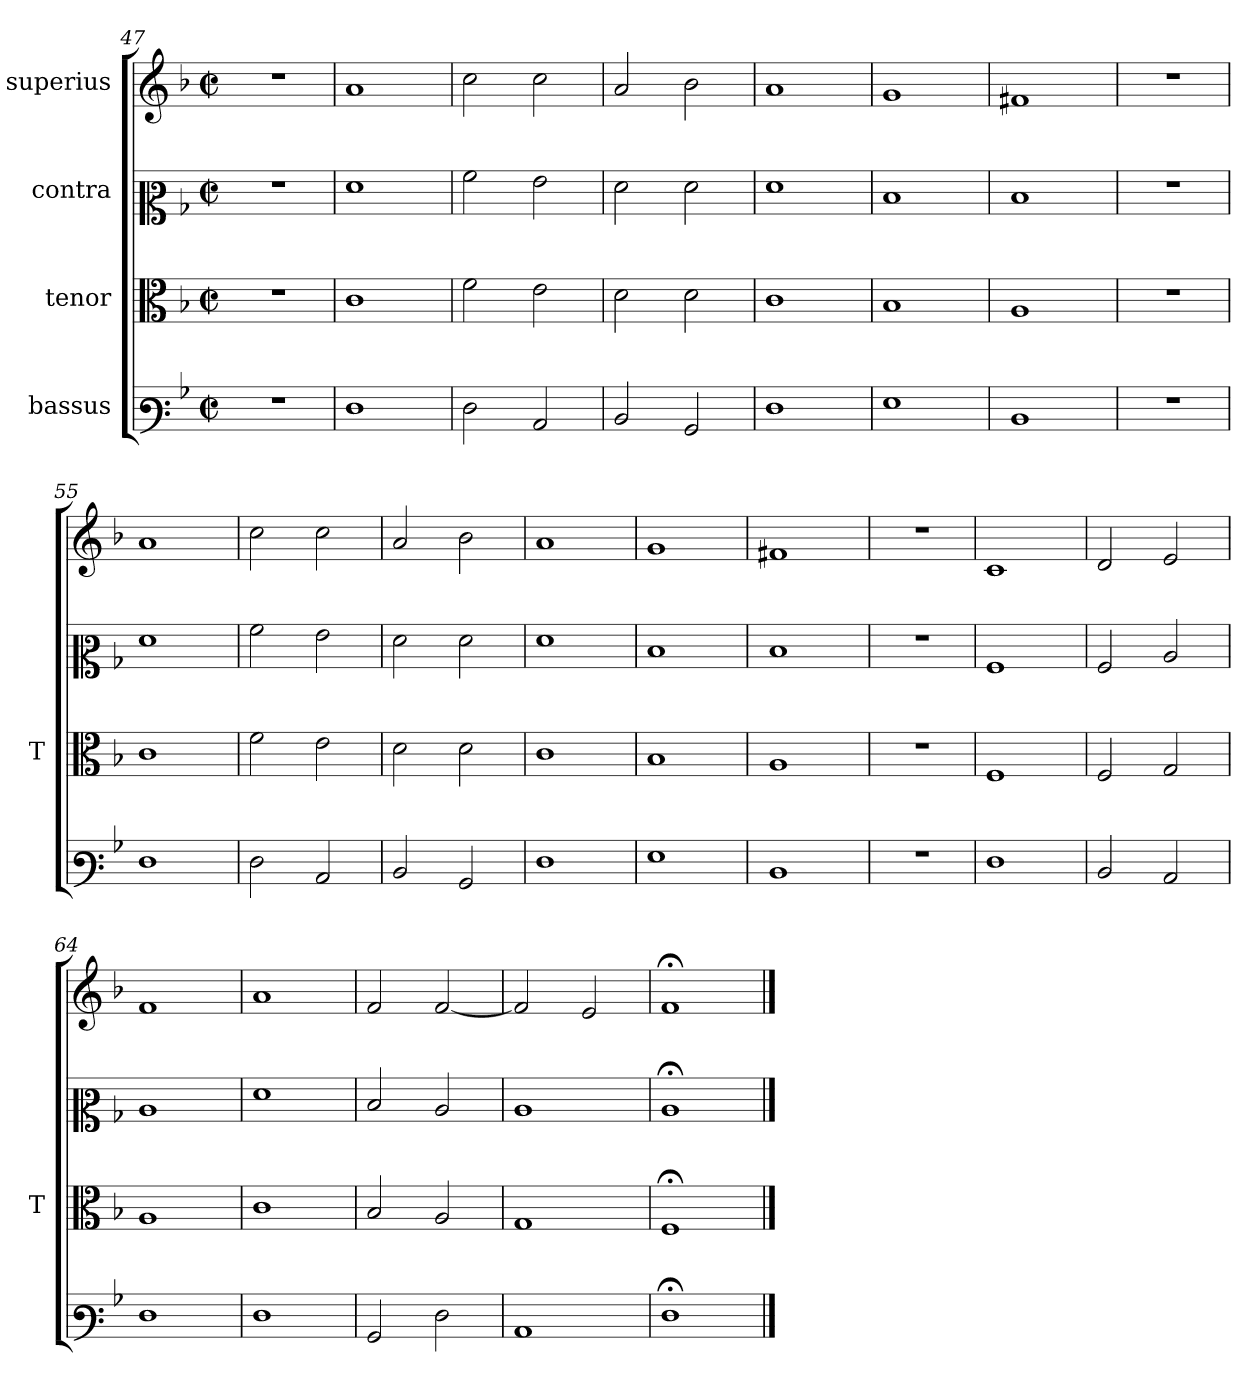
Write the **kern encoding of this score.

**kern	**kern	**kern	**kern
*part4	*part3	*part2	*part1
*staff4	*staff3	*staff2	*staff1
*I"bassus	*I"tenor	*I"contra	*I"superius
*	*I'T	*	*
*clefF3	*clefC3	*clefC2	*clefG2
*k[b-]	*k[b-]	*k[b-]	*k[b-]
*M2/2	*M2/2	*M2/2	*M2/2
*met(c|)	*met(c|)	*met(c|)	*met(c|)
=47	=47	=47	=47
1r	1r	1r	1r
=48	=48	=48	=48
1F	1c	1f	1a
=49	=49	=49	=49
2F	2f	2a	2cc
2C	2e	2g	2cc
=50	=50	=50	=50
2D	2d	2f	2a
2BB-	2d	2f	2b-
=51	=51	=51	=51
1F	1c	1f	1a
=52	=52	=52	=52
1G	1B-	1d	1g
=53	=53	=53	=53
1D	1A	1d	1f#X
=54	=54	=54	=54
1r	1r	1r	1r
=55	=55	=55	=55
1F	1c	1f	1a
=56	=56	=56	=56
2F	2f	2a	2cc
2C	2e	2g	2cc
=57	=57	=57	=57
2D	2d	2f	2a
2BB-	2d	2f	2b-
=58	=58	=58	=58
1F	1c	1f	1a
=59	=59	=59	=59
1G	1B-	1d	1g
=60	=60	=60	=60
1D	1A	1d	1f#X
=61	=61	=61	=61
1r	1r	1r	1r
=62	=62	=62	=62
1F	1F	1A	1c
=63	=63	=63	=63
2D	2F	2A	2d
2C	2G	2c	2e
=64	=64	=64	=64
1F	1A	1c	1f
=65	=65	=65	=65
1F	1c	1f	1a
=66	=66	=66	=66
2BB-	2B-	2d	2f
2F	2A	2c	[2f
=67	=67	=67	=67
1C	1G	1c	2f]
.	.	.	2e
=68	=68	=68	=68
1F;<	1F;<	1c;<	1f;<
==	==	==	==
*-	*-	*-	*-
